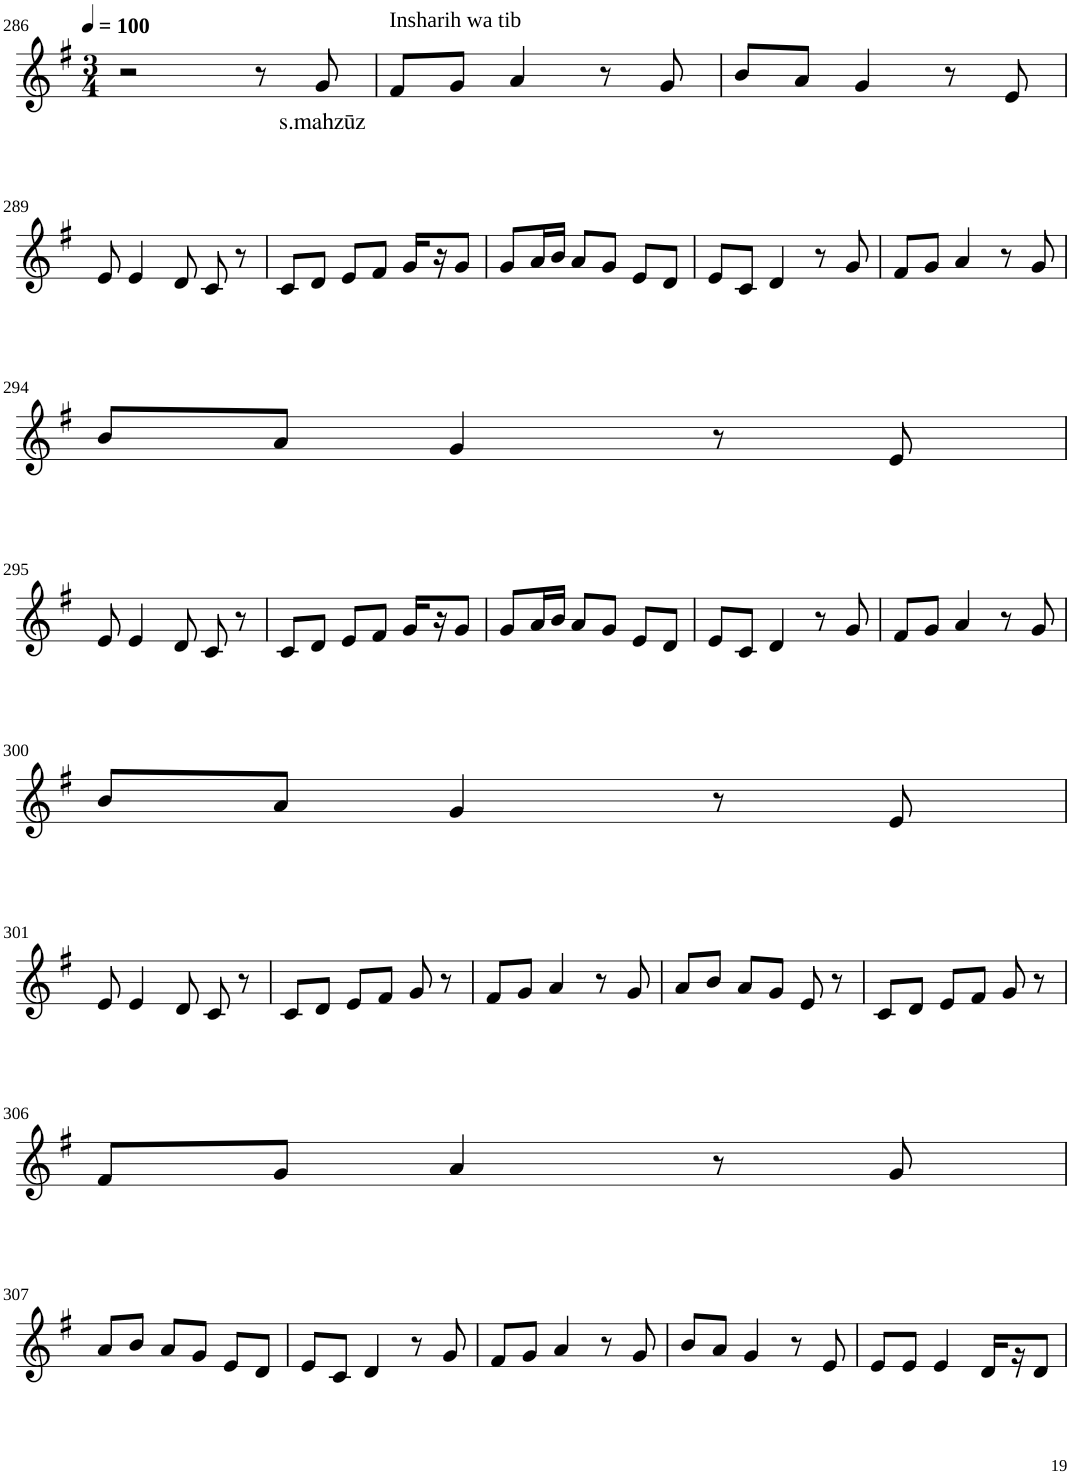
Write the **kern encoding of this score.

**kern	**text
*part1	*part1
*staff1	*staff1
*I"Violin	*
!!LO:PB:g=z
*clefG2	*
*k[f#]	*
*G:	*
*M3/4	*
*MM100	*
=286	=286
2r	.
8r	.
!	!LO:LY:b
8g/	s.mahzūz
=287	=287
!LO:TX:a:t=Insharih wa tib	!
8f#/L	.
8g/J	.
4a/	.
8r	.
8g/	.
=288	=288
8b/L	.
8a/J	.
4g/	.
8r	.
8e/	.
!!LO:LB:g=z
=289	=289
8e/	.
4e/	.
8d/	.
8c/	.
8r	.
=290	=290
8c/L	.
8d/J	.
8e/L	.
8f#/J	.
16g/LL	.
16r	.
8g/J	.
=291	=291
8g/L	.
16a/L	.
16b/JJ	.
8a/L	.
8g/J	.
8e/L	.
8d/J	.
=292	=292
8e/L	.
8c/J	.
4d/	.
8r	.
8g/	.
=293	=293
8f#/L	.
8g/J	.
4a/	.
8r	.
8g/	.
!!LO:LB:g=z
=294	=294
8b/L	.
8a/J	.
4g/	.
8r	.
8e/	.
!!LO:LB:g=z
=295	=295
8e/	.
4e/	.
8d/	.
8c/	.
8r	.
=296	=296
8c/L	.
8d/J	.
8e/L	.
8f#/J	.
16g/LL	.
16r	.
8g/J	.
=297	=297
8g/L	.
16a/L	.
16b/JJ	.
8a/L	.
8g/J	.
8e/L	.
8d/J	.
=298	=298
8e/L	.
8c/J	.
4d/	.
8r	.
8g/	.
=299	=299
8f#/L	.
8g/J	.
4a/	.
8r	.
8g/	.
!!LO:LB:g=z
=300	=300
8b/L	.
8a/J	.
4g/	.
8r	.
8e/	.
!!LO:LB:g=z
=301	=301
8e/	.
4e/	.
8d/	.
8c/	.
8r	.
=302	=302
8c/L	.
8d/J	.
8e/L	.
8f#/J	.
8g/	.
8r	.
=303	=303
8f#/L	.
8g/J	.
4a/	.
8r	.
8g/	.
=304	=304
8a/L	.
8b/J	.
8a/L	.
8g/J	.
8e/	.
8r	.
=305	=305
8c/L	.
8d/J	.
8e/L	.
8f#/J	.
8g/	.
8r	.
!!LO:LB:g=z
=306	=306
8f#/L	.
8g/J	.
4a/	.
8r	.
8g/	.
!!LO:LB:g=z
=307	=307
8a/L	.
8b/J	.
8a/L	.
8g/J	.
8e/L	.
8d/J	.
=308	=308
8e/L	.
8c/J	.
4d/	.
8r	.
8g/	.
=309	=309
8f#/L	.
8g/J	.
4a/	.
8r	.
8g/	.
=310	=310
8b/L	.
8a/J	.
4g/	.
8r	.
8e/	.
=311	=311
8e/L	.
8e/J	.
4e/	.
16d/LL	.
16r	.
8d/J	.
=	=
*-	*-
